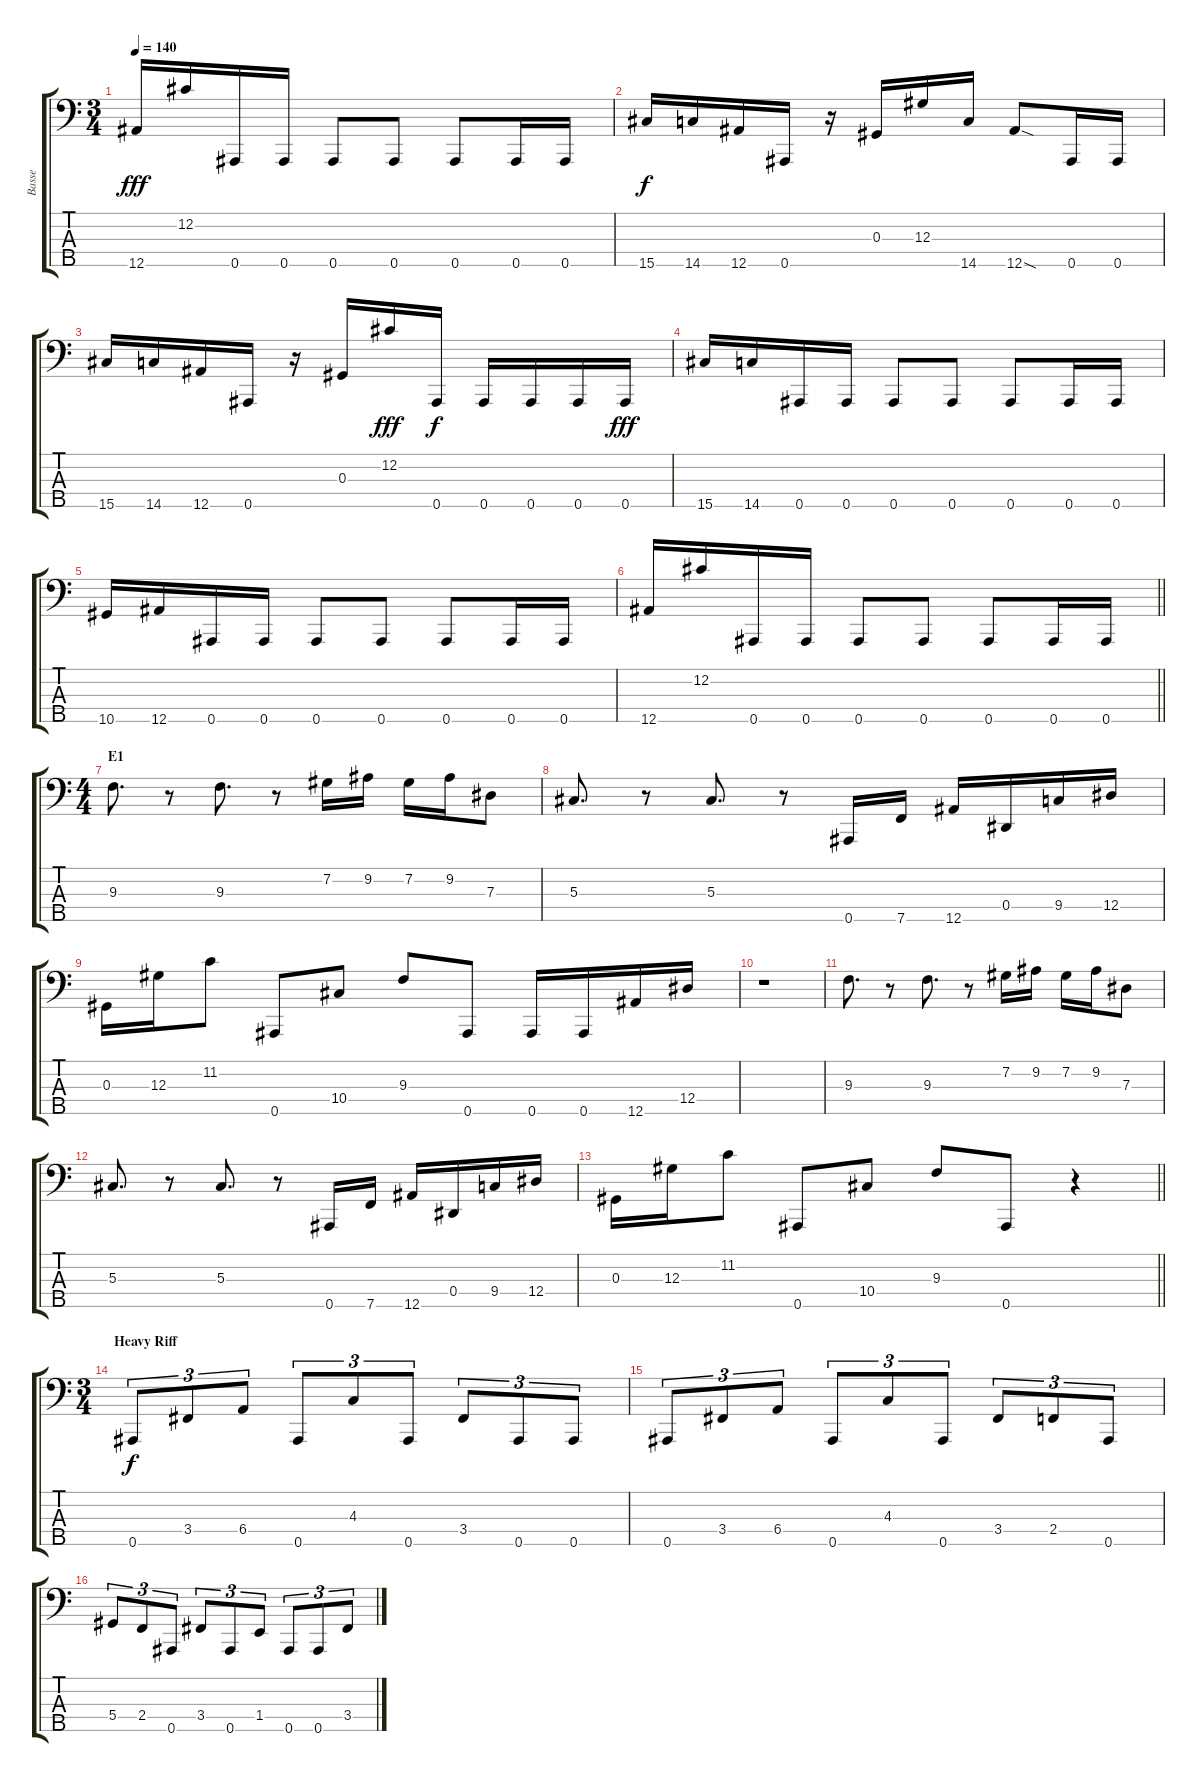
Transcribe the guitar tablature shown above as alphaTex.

\track ("Basse" "Basse") {instrument electricbasspick}
\staff {score tabs}
\tuning (Gb2 Db2 Ab1 Eb1 Bb0) {hide}
\ts (3 4)
\tempo 140
\clef f4
\ks c
12.5.16{dy fff} 12.2.16 0.5.16 0.5.16 0.5.8 0.5.8 0.5.8 0.5.16 0.5.16 |
15.5.16{dy f} 14.5.16 12.5.16 0.5.16 r.16 0.3.16 12.3.16 14.5.16 12.5{sod}.8 0.5.16 0.5.16 |
15.5.16 14.5.16 12.5.16 0.5.16 r.16 0.3.16 12.2.16{dy fff} 0.5.16{dy f} 0.5.16 0.5.16 0.5.16 0.5.16{dy fff} |
15.5.16 14.5.16 0.5.16 0.5.16 0.5.8 0.5.8 0.5.8 0.5.16 0.5.16 |
10.5.16 12.5.16 0.5.16 0.5.16 0.5.8 0.5.8 0.5.8 0.5.16 0.5.16 |
\barLineRight lightlight
12.5.16 12.2.16 0.5.16 0.5.16 0.5.8 0.5.8 0.5.8 0.5.16 0.5.16 |
\ts (4 4)
\section ("" "E1")
9.3.8{d} r.8 9.3.8{d} r.8 7.2.16 9.2.16 7.2.16 9.2.16 7.3.8 |
5.3.8{d} r.8 5.3.8{d} r.8 0.5.16 7.5.16 12.5.16 0.4.16 9.4.16 12.4.16 |
0.3.16 12.3.16 11.2.8 0.5.8 10.4.8 9.3.8 0.5.8 0.5.16 0.5.16 12.5.16 12.4.16 |
r.1 |
9.3.8{d} r.8 9.3.8{d} r.8 7.2.16 9.2.16 7.2.16 9.2.16 7.3.8 |
5.3.8{d} r.8 5.3.8{d} r.8 0.5.16 7.5.16 12.5.16 0.4.16 9.4.16 12.4.16 |
\barLineRight lightlight
0.3.16 12.3.16 11.2.8 0.5.8 10.4.8 9.3.8 0.5.8 r.4 |
\ts (3 4)
\section ("" "Heavy Riff")
0.5.8{tu (3 2) dy f} 3.4.8{tu (3 2)} 6.4.8{tu (3 2)} 0.5.8{tu (3 2)} 4.3.8{tu (3 2)} 0.5.8{tu (3 2)} 3.4.8{tu (3 2)} 0.5.8{tu (3 2)} 0.5.8{tu (3 2)} |
0.5.8{tu (3 2)} 3.4.8{tu (3 2)} 6.4.8{tu (3 2)} 0.5.8{tu (3 2)} 4.3.8{tu (3 2)} 0.5.8{tu (3 2)} 3.4.8{tu (3 2)} 2.4.8{tu (3 2)} 0.5.8{tu (3 2)} |
5.4.8{tu (3 2)} 2.4.8{tu (3 2)} 0.5.8{tu (3 2)} 3.4.8{tu (3 2)} 0.5.8{tu (3 2)} 1.4.8{tu (3 2)} 0.5.8{tu (3 2)} 0.5.8{tu (3 2)} 3.4.8{tu (3 2)}
